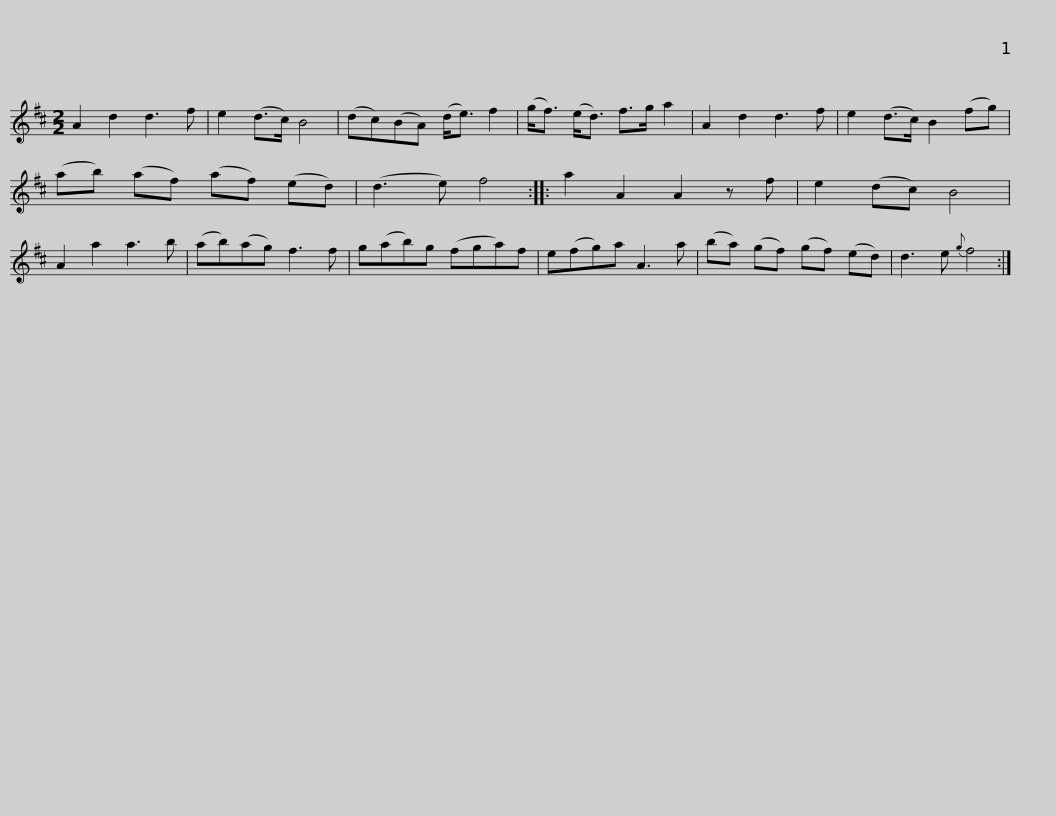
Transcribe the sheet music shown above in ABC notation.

X:1
L:1/8
M:2/2
I:linebreak $
K:D
V:1 treble
V:1
 A2 d2 d3 f | e2 (d>c) B4 | (dc)(BA) (d<e) f2 | (g<f) (e<d) f>g a2 | A2 d2 d3 f | %5
 e2 (d>c) B2 (fg) |$ (ab) (af) (af) (ed) | (d3 e) f4 :: a2 A2 A2 z f | e2 (dc) B4 | %10
 A2 a2 a3 b | (ab)(ag) f3 f |$ g(ab)g (fga)f | e(fg)a A3 a | (ba) (gf) (gf) (ed) | %15
 d3 e{g} f4 :| %16
